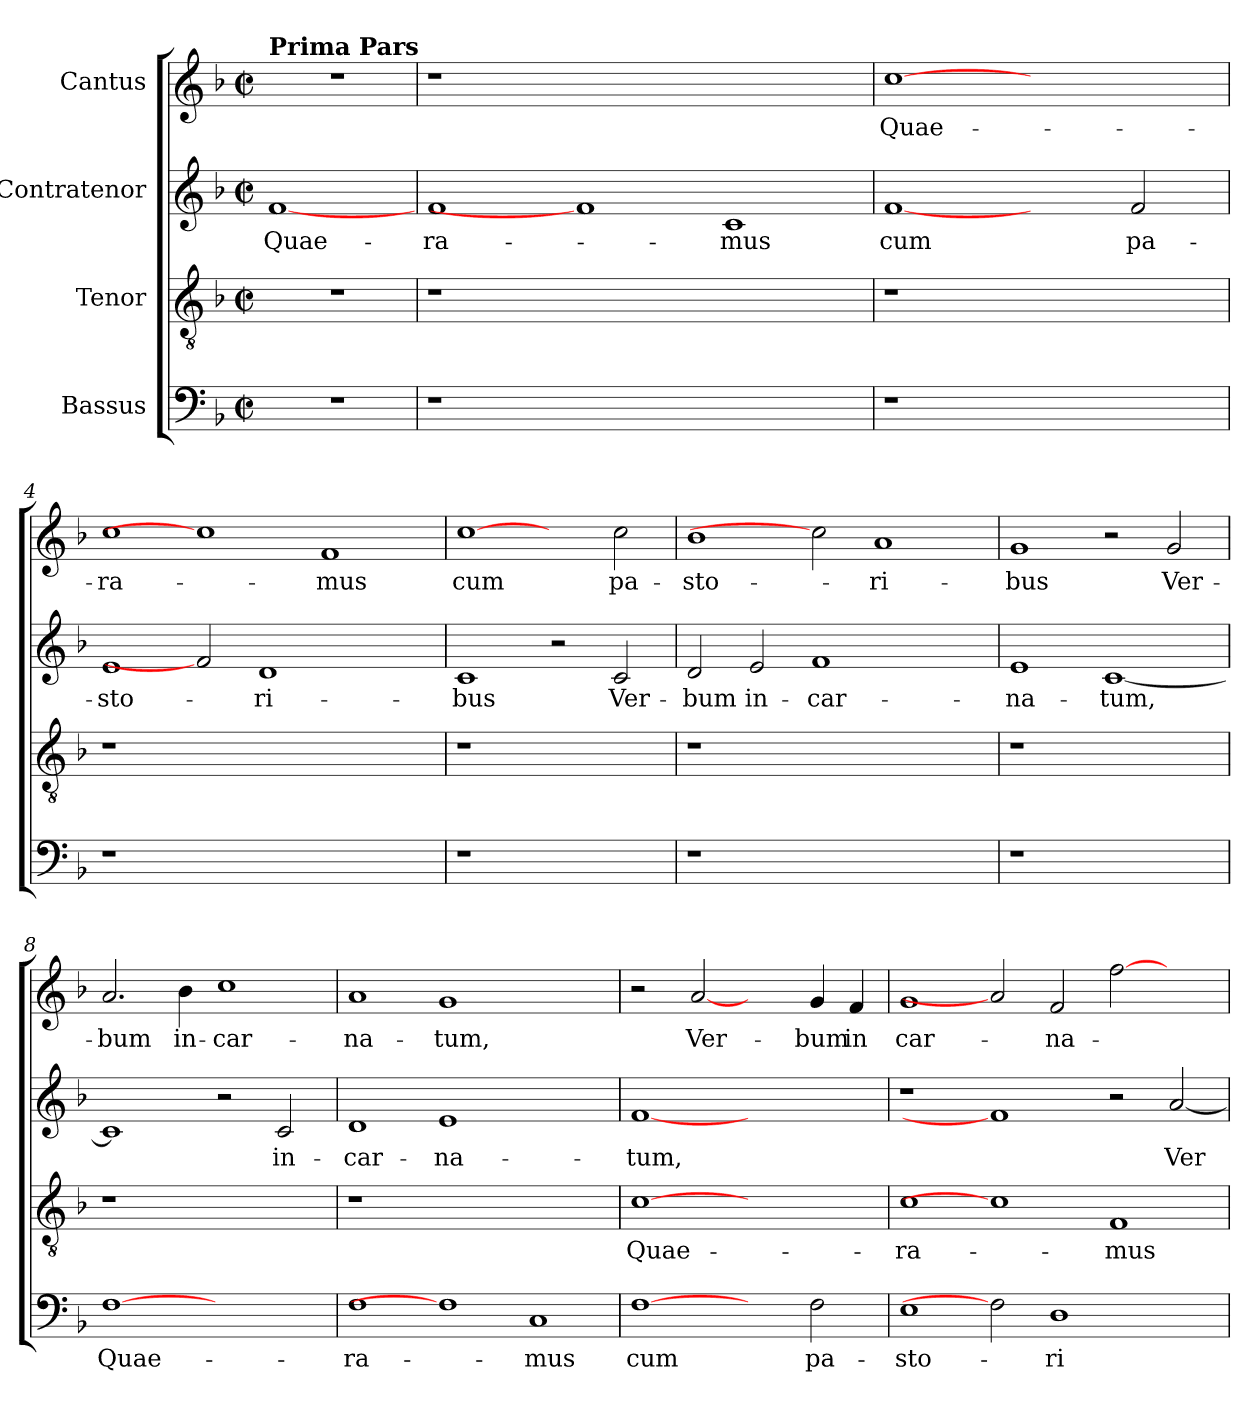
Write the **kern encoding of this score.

**kern	**text	**kern	**text	**kern	**text	**kern	**text
*part4	*part4	*part3	*part3	*part2	*part2	*part1	*part1
*staff4	*staff4	*staff3	*staff3	*staff2	*staff2	*staff1	*staff1
*I"Bassus	*	*I"Tenor	*	*I"Contratenor	*	*I"Cantus	*
!!LO:PB:g=z
*clefF4	*	*clefGv2	*	*clefG2	*	*clefG2	*
*k[b-]	*	*k[b-]	*	*k[b-]	*	*k[b-]	*
*F:	*	*F:	*	*F:	*	*F:	*
*M2/2	*	*M2/2	*	*M2/2	*	*M2/2	*
*met(c|)	*	*met(c|)	*	*met(c|)	*	*met(c|)	*
=1	=1	=1	=1	=1	=1	=1	=1
!	!	!	!	!	!	!LO:TX:a:B:t=Prima Pars	!
1r	.	1r	.	[1f	Quae-	1r	.
=2	=2	=2	=2	=2	=2	=2	=2
1r	.	1r	.	1f	-ra-	1r	.
0ryy	.	0ryy	.	1f]	.	0ryy	.
.	.	.	.	1c	-mus	.	.
=3	=3	=3	=3	=3	=3	=3	=3
1r	.	1r	.	[1f	cum	[1cc	Quae-
1ryy	.	1ryy	.	2ryy	.	1ryy	.
.	.	.	.	2f/	pa-	.	.
=4	=4	=4	=4	=4	=4	=4	=4
1r	.	1r	.	1e	-sto-	1cc	-ra-
0ryy	.	0ryy	.	2f]	.	1cc]	.
.	.	.	.	1d	-ri-	.	.
.	.	.	.	.	.	1f	-mus
.	.	.	.	2ryy	.	.	.
=5	=5	=5	=5	=5	=5	=5	=5
1r	.	1r	.	1c	-bus	[1cc	cum
1ryy	.	1ryy	.	2r	.	2ryy	.
.	.	.	.	2c/	Ver-	2cc\	pa-
=6	=6	=6	=6	=6	=6	=6	=6
1r	.	1r	.	2d/	-bum	1b-	-sto-
.	.	.	.	2e/	in-	.	.
1.ryy	.	1.ryy	.	1f	-car-	2cc]	.
.	.	.	.	.	.	1a	-ri-
.	.	.	.	2ryy	.	.	.
=7	=7	=7	=7	=7	=7	=7	=7
1r	.	1r	.	1e	-na-	1g	-bus
1ryy	.	1ryy	.	[1c	-tum,	2r	.
.	.	.	.	.	.	2g/	Ver-
=8	=8	=8	=8	=8	=8	=8	=8
[1F	Quae-	1r	.	1c]	.	2.a/	-bum
.	.	.	.	.	.	4b-\	in-
1ryy	.	1ryy	.	2r	.	1cc	-car-
.	.	.	.	2c/	in-	.	.
!!LO:LB:g=z
=9	=9	=9	=9	=9	=9	=9	=9
1F	-ra-	1r	.	1d	-car-	1a	-na-
1F]	.	0ryy	.	1e	-na-	1g	-tum,
1C	-mus	.	.	1ryy	.	1ryy	.
=10	=10	=10	=10	=10	=10	=10	=10
[1F	cum	[1c	Quae-	[1f	-tum,	2r	.
.	.	.	.	.	.	[2a	Ver-
2ryy	.	1ryy	.	1ryy	.	2ryy	.
2F\	pa-	.	.	.	.	4g/	-bum
.	.	.	.	.	.	4f/	in
=11	=11	=11	=11	=11	=11	=11	=11
1E	-sto-	1c	-ra-	1r	.	1g	car-
2F]	.	1c]	.	1f]	.	2a]	.
1D	-ri-	.	.	.	.	2f/	-na-
.	.	1F	-mus	2r	.	[2ff\	.
2ryy	.	.	.	[2a/	Ver-	2ryy	.
=	=	=	=	=	=	=	=
*-	*-	*-	*-	*-	*-	*-	*-
